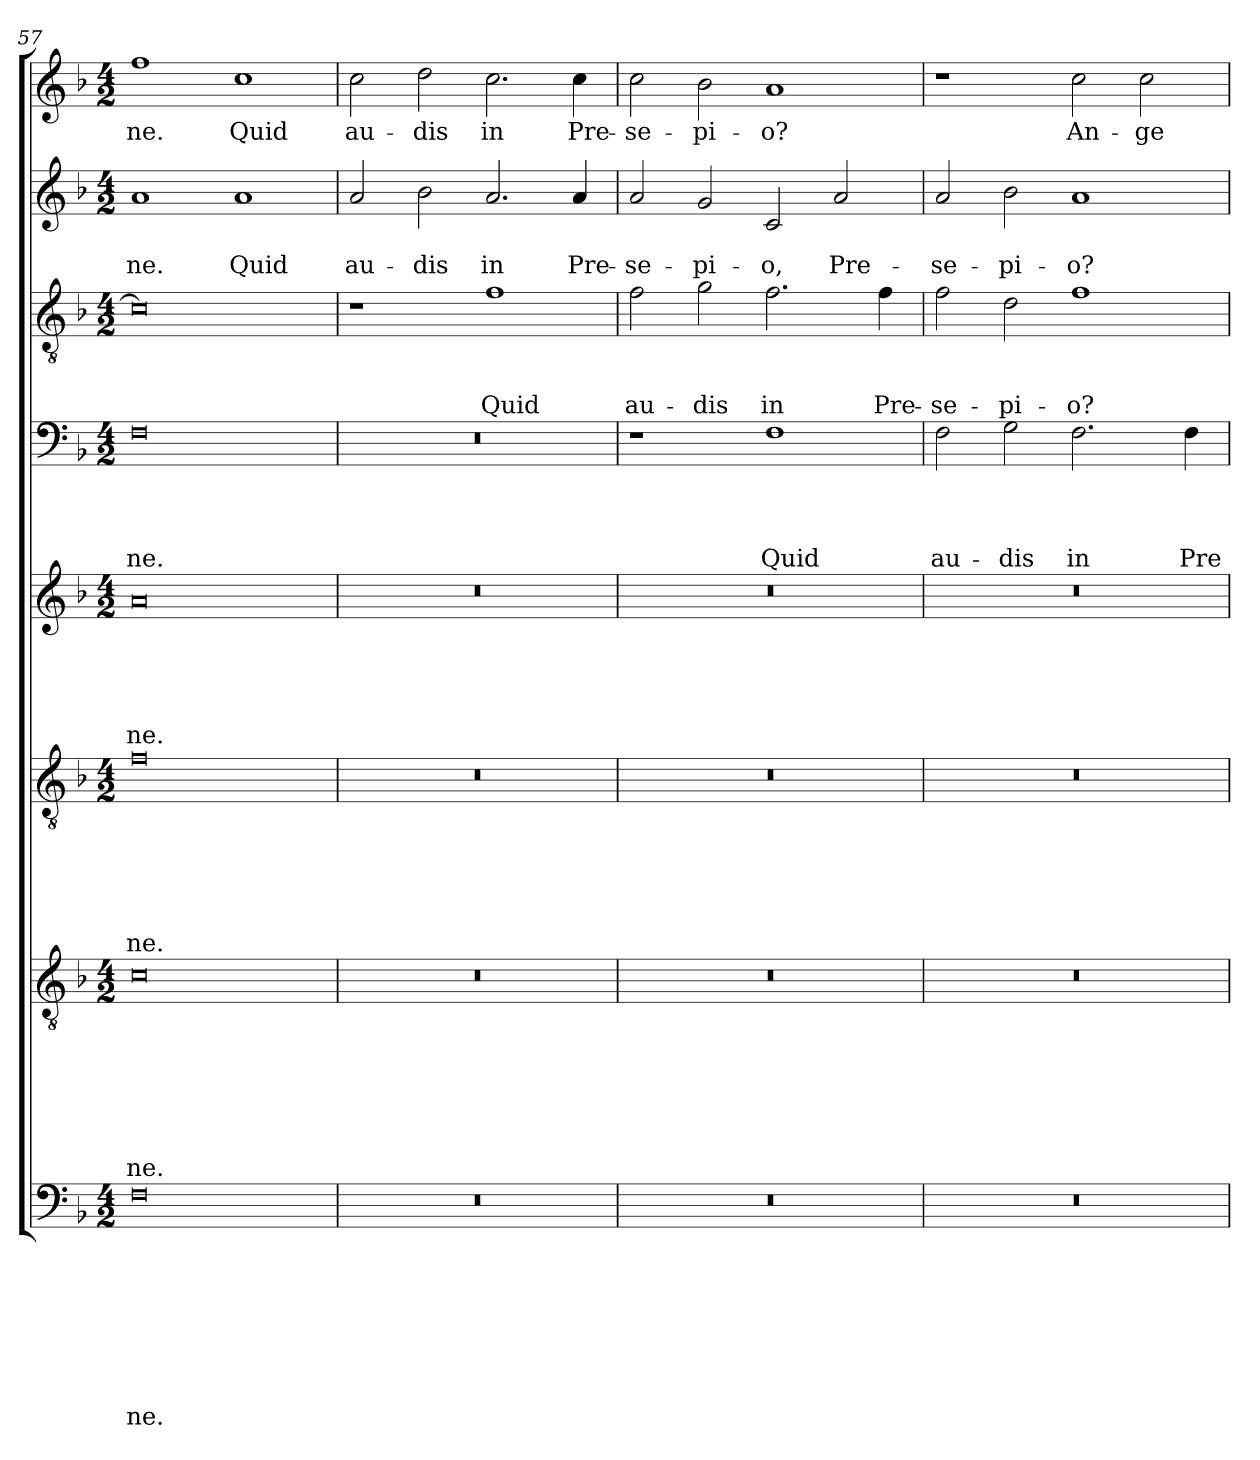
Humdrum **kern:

**kern	**text	**text	**text	**text	**text	**text	**text	**text	**kern	**text	**text	**text	**text	**text	**text	**text	**kern	**text	**text	**text	**text	**text	**text	**kern	**text	**text	**text	**text	**text	**kern	**text	**text	**text	**text	**kern	**text	**text	**text	**kern	**text	**text	**kern	**text
*part8	*part8	*part8	*part8	*part8	*part8	*part8	*part8	*part8	*part7	*part7	*part7	*part7	*part7	*part7	*part7	*part7	*part6	*part6	*part6	*part6	*part6	*part6	*part6	*part5	*part5	*part5	*part5	*part5	*part5	*part4	*part4	*part4	*part4	*part4	*part3	*part3	*part3	*part3	*part2	*part2	*part2	*part1	*part1
*staff8	*staff8	*staff8	*staff8	*staff8	*staff8	*staff8	*staff8	*staff8	*staff7	*staff7	*staff7	*staff7	*staff7	*staff7	*staff7	*staff7	*staff6	*staff6	*staff6	*staff6	*staff6	*staff6	*staff6	*staff5	*staff5	*staff5	*staff5	*staff5	*staff5	*staff4	*staff4	*staff4	*staff4	*staff4	*staff3	*staff3	*staff3	*staff3	*staff2	*staff2	*staff2	*staff1	*staff1
!!LO:LB:g=z
*clefF4	*	*	*	*	*	*	*	*	*clefGv2	*	*	*	*	*	*	*	*clefGv2	*	*	*	*	*	*	*clefG2	*	*	*	*	*	*clefF4	*	*	*	*	*clefGv2	*	*	*	*clefG2	*	*	*clefG2	*
*k[b-]	*	*	*	*	*	*	*	*	*k[b-]	*	*	*	*	*	*	*	*k[b-]	*	*	*	*	*	*	*k[b-]	*	*	*	*	*	*k[b-]	*	*	*	*	*k[b-]	*	*	*	*k[b-]	*	*	*k[b-]	*
*d:	*	*	*	*	*	*	*	*	*d:	*	*	*	*	*	*	*	*d:	*	*	*	*	*	*	*d:	*	*	*	*	*	*d:	*	*	*	*	*d:	*	*	*	*d:	*	*	*d:	*
*M4/2	*	*	*	*	*	*	*	*	*M4/2	*	*	*	*	*	*	*	*M4/2	*	*	*	*	*	*	*M4/2	*	*	*	*	*	*M4/2	*	*	*	*	*M4/2	*	*	*	*M4/2	*	*	*M4/2	*
=57	=57	=57	=57	=57	=57	=57	=57	=57	=57	=57	=57	=57	=57	=57	=57	=57	=57	=57	=57	=57	=57	=57	=57	=57	=57	=57	=57	=57	=57	=57	=57	=57	=57	=57	=57	=57	=57	=57	=57	=57	=57	=57	=57
!	!	!	!	!	!	!	!	!LO:LY:b	!	!	!	!	!	!	!	!LO:LY:b	!	!	!	!	!	!	!LO:LY:b	!	!	!	!	!	!LO:LY:b	!	!	!	!	!LO:LY:b	!	!	!	!	!	!	!LO:LY:b	!	!LO:LY:b
0F	.	.	.	.	.	.	.	-ne.	0c	.	.	.	.	.	.	-ne.	0f	.	.	.	.	.	-ne.	0a	.	.	.	.	-ne.	0F	.	.	.	-ne.	0c]	.	.	.	1a	.	-ne.	1ff	-ne.
!	!	!	!	!	!	!	!	!	!	!	!	!	!	!	!	!	!	!	!	!	!	!	!	!	!	!	!	!	!	!	!	!	!	!	!	!	!	!	!	!	!LO:LY:b	!	!LO:LY:b
.	.	.	.	.	.	.	.	.	.	.	.	.	.	.	.	.	.	.	.	.	.	.	.	.	.	.	.	.	.	.	.	.	.	.	.	.	.	.	1a	.	Quid	1cc	Quid
=58	=58	=58	=58	=58	=58	=58	=58	=58	=58	=58	=58	=58	=58	=58	=58	=58	=58	=58	=58	=58	=58	=58	=58	=58	=58	=58	=58	=58	=58	=58	=58	=58	=58	=58	=58	=58	=58	=58	=58	=58	=58	=58	=58
!	!	!	!	!	!	!	!	!	!	!	!	!	!	!	!	!	!	!	!	!	!	!	!	!	!	!	!	!	!	!	!	!	!	!	!	!	!	!	!	!	!LO:LY:b	!	!LO:LY:b
0r	.	.	.	.	.	.	.	.	0r	.	.	.	.	.	.	.	0r	.	.	.	.	.	.	0r	.	.	.	.	.	0r	.	.	.	.	1r	.	.	.	2a/	.	au-	2cc\	au-
!	!	!	!	!	!	!	!	!	!	!	!	!	!	!	!	!	!	!	!	!	!	!	!	!	!	!	!	!	!	!	!	!	!	!	!	!	!	!	!	!	!LO:LY:b	!	!LO:LY:b
.	.	.	.	.	.	.	.	.	.	.	.	.	.	.	.	.	.	.	.	.	.	.	.	.	.	.	.	.	.	.	.	.	.	.	.	.	.	.	2b-\	.	-dis	2dd\	-dis
!	!	!	!	!	!	!	!	!	!	!	!	!	!	!	!	!	!	!	!	!	!	!	!	!	!	!	!	!	!	!	!	!	!	!	!	!	!	!LO:LY:b	!	!	!LO:LY:b	!	!LO:LY:b
.	.	.	.	.	.	.	.	.	.	.	.	.	.	.	.	.	.	.	.	.	.	.	.	.	.	.	.	.	.	.	.	.	.	.	1f	.	.	Quid	2.a/	.	in	2.cc\	in
!	!	!	!	!	!	!	!	!	!	!	!	!	!	!	!	!	!	!	!	!	!	!	!	!	!	!	!	!	!	!	!	!	!	!	!	!	!	!	!	!	!LO:LY:b	!	!LO:LY:b
.	.	.	.	.	.	.	.	.	.	.	.	.	.	.	.	.	.	.	.	.	.	.	.	.	.	.	.	.	.	.	.	.	.	.	.	.	.	.	4a/	.	Pre-	4cc\	Pre-
=59	=59	=59	=59	=59	=59	=59	=59	=59	=59	=59	=59	=59	=59	=59	=59	=59	=59	=59	=59	=59	=59	=59	=59	=59	=59	=59	=59	=59	=59	=59	=59	=59	=59	=59	=59	=59	=59	=59	=59	=59	=59	=59	=59
!	!	!	!	!	!	!	!	!	!	!	!	!	!	!	!	!	!	!	!	!	!	!	!	!	!	!	!	!	!	!	!	!	!	!	!	!	!	!LO:LY:b	!	!	!LO:LY:b	!	!LO:LY:b
0r	.	.	.	.	.	.	.	.	0r	.	.	.	.	.	.	.	0r	.	.	.	.	.	.	0r	.	.	.	.	.	1r	.	.	.	.	2f\	.	.	au-	2a/	.	-se-	2cc\	-se-
!	!	!	!	!	!	!	!	!	!	!	!	!	!	!	!	!	!	!	!	!	!	!	!	!	!	!	!	!	!	!	!	!	!	!	!	!	!	!LO:LY:b	!	!	!LO:LY:b	!	!LO:LY:b
.	.	.	.	.	.	.	.	.	.	.	.	.	.	.	.	.	.	.	.	.	.	.	.	.	.	.	.	.	.	.	.	.	.	.	2g\	.	.	-dis	2g/	.	-pi-	2b-\	-pi-
!	!	!	!	!	!	!	!	!	!	!	!	!	!	!	!	!	!	!	!	!	!	!	!	!	!	!	!	!	!	!	!	!	!	!LO:LY:b	!	!	!	!LO:LY:b	!	!	!LO:LY:b	!	!LO:LY:b
.	.	.	.	.	.	.	.	.	.	.	.	.	.	.	.	.	.	.	.	.	.	.	.	.	.	.	.	.	.	1F	.	.	.	Quid	2.f\	.	.	in	2c/	.	-o,	1a	-o?
!	!	!	!	!	!	!	!	!	!	!	!	!	!	!	!	!	!	!	!	!	!	!	!	!	!	!	!	!	!	!	!	!	!	!	!	!	!	!	!	!	!LO:LY:b	!	!
.	.	.	.	.	.	.	.	.	.	.	.	.	.	.	.	.	.	.	.	.	.	.	.	.	.	.	.	.	.	.	.	.	.	.	.	.	.	.	2a/	.	Pre-	.	.
!	!	!	!	!	!	!	!	!	!	!	!	!	!	!	!	!	!	!	!	!	!	!	!	!	!	!	!	!	!	!	!	!	!	!	!	!	!	!LO:LY:b	!	!	!	!	!
.	.	.	.	.	.	.	.	.	.	.	.	.	.	.	.	.	.	.	.	.	.	.	.	.	.	.	.	.	.	.	.	.	.	.	4f\	.	.	Pre-	.	.	.	.	.
=60	=60	=60	=60	=60	=60	=60	=60	=60	=60	=60	=60	=60	=60	=60	=60	=60	=60	=60	=60	=60	=60	=60	=60	=60	=60	=60	=60	=60	=60	=60	=60	=60	=60	=60	=60	=60	=60	=60	=60	=60	=60	=60	=60
!	!	!	!	!	!	!	!	!	!	!	!	!	!	!	!	!	!	!	!	!	!	!	!	!	!	!	!	!	!	!	!	!	!	!LO:LY:b	!	!	!	!LO:LY:b	!	!	!LO:LY:b	!	!
0r	.	.	.	.	.	.	.	.	0r	.	.	.	.	.	.	.	0r	.	.	.	.	.	.	0r	.	.	.	.	.	2F\	.	.	.	au-	2f\	.	.	-se-	2a/	.	-se-	1r	.
!	!	!	!	!	!	!	!	!	!	!	!	!	!	!	!	!	!	!	!	!	!	!	!	!	!	!	!	!	!	!	!	!	!	!LO:LY:b	!	!	!	!LO:LY:b	!	!	!LO:LY:b	!	!
.	.	.	.	.	.	.	.	.	.	.	.	.	.	.	.	.	.	.	.	.	.	.	.	.	.	.	.	.	.	2G\	.	.	.	-dis	2d\	.	.	-pi-	2b-\	.	-pi-	.	.
!	!	!	!	!	!	!	!	!	!	!	!	!	!	!	!	!	!	!	!	!	!	!	!	!	!	!	!	!	!	!	!	!	!	!LO:LY:b	!	!	!	!LO:LY:b	!	!	!LO:LY:b	!	!LO:LY:b
.	.	.	.	.	.	.	.	.	.	.	.	.	.	.	.	.	.	.	.	.	.	.	.	.	.	.	.	.	.	2.F\	.	.	.	in	1f	.	.	-o?	1a	.	-o?	2cc\	An-
!	!	!	!	!	!	!	!	!	!	!	!	!	!	!	!	!	!	!	!	!	!	!	!	!	!	!	!	!	!	!	!	!	!	!	!	!	!	!	!	!	!	!	!LO:LY:b
.	.	.	.	.	.	.	.	.	.	.	.	.	.	.	.	.	.	.	.	.	.	.	.	.	.	.	.	.	.	.	.	.	.	.	.	.	.	.	.	.	.	2cc\	-ge-
!	!	!	!	!	!	!	!	!	!	!	!	!	!	!	!	!	!	!	!	!	!	!	!	!	!	!	!	!	!	!	!	!	!	!LO:LY:b	!	!	!	!	!	!	!	!	!
.	.	.	.	.	.	.	.	.	.	.	.	.	.	.	.	.	.	.	.	.	.	.	.	.	.	.	.	.	.	4F\	.	.	.	Pre-	.	.	.	.	.	.	.	.	.
=	=	=	=	=	=	=	=	=	=	=	=	=	=	=	=	=	=	=	=	=	=	=	=	=	=	=	=	=	=	=	=	=	=	=	=	=	=	=	=	=	=	=	=
*-	*-	*-	*-	*-	*-	*-	*-	*-	*-	*-	*-	*-	*-	*-	*-	*-	*-	*-	*-	*-	*-	*-	*-	*-	*-	*-	*-	*-	*-	*-	*-	*-	*-	*-	*-	*-	*-	*-	*-	*-	*-	*-	*-
